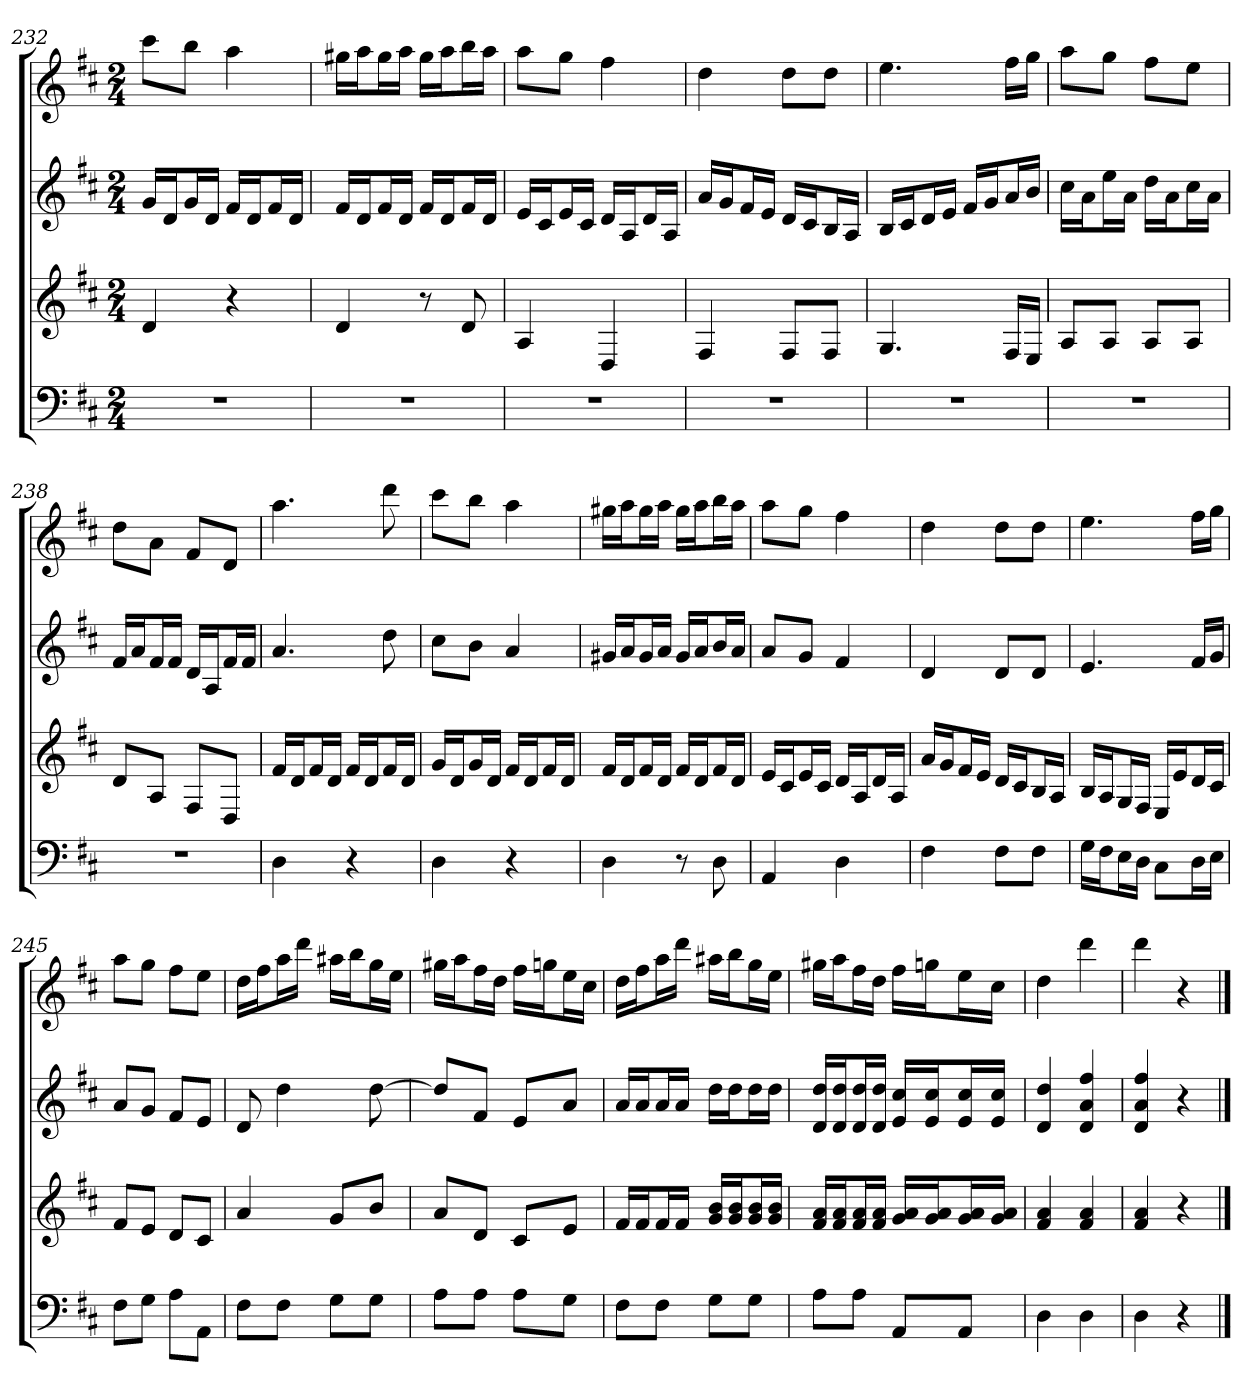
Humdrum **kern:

**kern	**kern	**kern	**kern
*part4	*part3	*part2	*part1
*staff4	*staff3	*staff2	*staff1
*k[f#c#]	*k[f#c#]	*k[f#c#]	*k[f#c#]
*D:	*D:	*D:	*D:
*M2/4	*M2/4	*M2/4	*M2/4
=232	=232	=232	=232
2r	4d	16gLL	8ccc#L
.	.	16dJ	.
.	.	16gL	8bbJ
.	.	16dJJ	.
.	4r	16f#LL	4aa
.	.	16dJ	.
.	.	16f#L	.
.	.	16dJJ	.
=233	=233	=233	=233
2r	4d	16f#LL	16gg#XLL
.	.	16dJ	16aaJ
.	.	16f#L	16gg#L
.	.	16dJJ	16aaJJ
.	8r	16f#LL	16gg#LL
.	.	16dJ	16aaJ
.	8d	16f#L	16bbL
.	.	16dJJ	16aaJJ
=234	=234	=234	=234
2r	4A	16eLL	8aaL
.	.	16c#J	.
.	.	16eL	8ggJ
.	.	16c#JJ	.
.	4D	16dLL	4ff#
.	.	16AJ	.
.	.	16dL	.
.	.	16AJJ	.
=235	=235	=235	=235
2r	4F#	16aLL	4dd
.	.	16gJ	.
.	.	16f#L	.
.	.	16eJJ	.
.	8F#L	16dLL	8ddL
.	.	16c#J	.
.	8F#J	16BL	8ddJ
.	.	16AJJ	.
=236	=236	=236	=236
2r	4.G	16BLL	4.ee
.	.	16c#J	.
.	.	16dL	.
.	.	16eJJ	.
.	.	16f#LL	.
.	.	16gJ	.
.	16F#LL	16aL	16ff#LL
.	16EJJ	16bJJ	16ggJJ
=237	=237	=237	=237
2r	8AL	16cc#LL	8aaL
.	.	16aJ	.
.	8AJ	16eeL	8ggJ
.	.	16aJJ	.
.	8AL	16ddLL	8ff#L
.	.	16aJ	.
.	8AJ	16cc#L	8eeJ
.	.	16aJJ	.
=238	=238	=238	=238
2r	8dL	16f#LL	8ddL
.	.	16aJ	.
.	8AJ	16f#L	8aJ
.	.	16f#JJ	.
.	8F#L	16dLL	8f#L
.	.	16AJ	.
.	8DJ	16f#L	8dJ
.	.	16f#JJ	.
=239	=239	=239	=239
4D	16f#LL	4.a	4.aa
.	16dJ	.	.
.	16f#L	.	.
.	16dJJ	.	.
4r	16f#LL	.	.
.	16dJ	.	.
.	16f#L	8dd	8ddd
.	16dJJ	.	.
=240	=240	=240	=240
4D	16gLL	8cc#L	8ccc#L
.	16dJ	.	.
.	16gL	8bJ	8bbJ
.	16dJJ	.	.
4r	16f#LL	4a	4aa
.	16dJ	.	.
.	16f#L	.	.
.	16dJJ	.	.
=241	=241	=241	=241
4D	16f#LL	16g#XLL	16gg#XLL
.	16dJ	16aJ	16aaJ
.	16f#L	16g#L	16gg#L
.	16dJJ	16aJJ	16aaJJ
8r	16f#LL	16g#LL	16gg#LL
.	16dJ	16aJ	16aaJ
8D	16f#L	16bL	16bbL
.	16dJJ	16aJJ	16aaJJ
=242	=242	=242	=242
4AA	16eLL	8aL	8aaL
.	16c#J	.	.
.	16eL	8gJ	8ggJ
.	16c#JJ	.	.
4D	16dLL	4f#	4ff#
.	16AJ	.	.
.	16dL	.	.
.	16AJJ	.	.
=243	=243	=243	=243
4F#	16aLL	4d	4dd
.	16gJ	.	.
.	16f#L	.	.
.	16eJJ	.	.
8F#L	16dLL	8dL	8ddL
.	16c#J	.	.
8F#J	16BL	8dJ	8ddJ
.	16AJJ	.	.
=244	=244	=244	=244
16GLL	16BLL	4.e	4.ee
16F#J	16AJ	.	.
16EL	16GL	.	.
16DJJ	16F#JJ	.	.
8C#L	16ELL	.	.
.	16eJ	.	.
16DL	16dL	16f#LL	16ff#LL
16EJJ	16c#JJ	16gJJ	16ggJJ
=245	=245	=245	=245
8F#L	8f#L	8aL	8aaL
8GJ	8eJ	8gJ	8ggJ
8AL	8dL	8f#L	8ff#L
8AAJ	8c#J	8eJ	8eeJ
=246	=246	=246	=246
8F#L	4a	8d	16ddLL
.	.	.	16ff#J
8F#J	.	4dd	16aaL
.	.	.	16dddJJ
8GL	8gL	.	16aa#XLL
.	.	.	16bbJ
8GJ	8bJ	[8dd	16ggL
.	.	.	16eeJJ
=247	=247	=247	=247
8AL	8aL	8ddL]	16gg#XLL
.	.	.	16aaJ
8AJ	8dJ	8f#J	16ff#L
.	.	.	16ddJJ
8AL	8c#L	8eL	16ff#LL
.	.	.	16ggnJ
8GJ	8eJ	8aJ	16eeL
.	.	.	16cc#JJ
=248	=248	=248	=248
8F#L	16f#LL	16aLL	16ddLL
.	16f#J	16aJ	16ff#J
8F#J	16f#L	16aL	16aaL
.	16f#JJ	16aJJ	16dddJJ
8GL	16g 16bLL	16ddLL	16aa#XLL
.	16g 16bJ	16ddJ	16bbJ
8GJ	16g 16bL	16ddL	16ggL
.	16g 16bJJ	16ddJJ	16eeJJ
=249	=249	=249	=249
8AL	16f# 16aLL	16d 16ddLL	16gg#XLL
.	16f# 16aJ	16d 16ddJ	16aaJ
8AJ	16f# 16aL	16d 16ddL	16ff#L
.	16f# 16aJJ	16d 16ddJJ	16ddJJ
8AAL	16g 16aLL	16e 16cc#LL	16ff#LL
.	16g 16aJ	16e 16cc#J	16ggnJ
8AAJ	16g 16aL	16e 16cc#L	16eeL
.	16g 16aJJ	16e 16cc#JJ	16cc#JJ
=250	=250	=250	=250
4D	4f# 4a	4d 4dd	4dd
4D	4f# 4a	4d 4a 4ff#	4ddd
=251	=251	=251	=251
4D	4f# 4a	4d 4a 4ff#	4ddd
4r	4r	4r	4r
==	==	==	==
*-	*-	*-	*-
